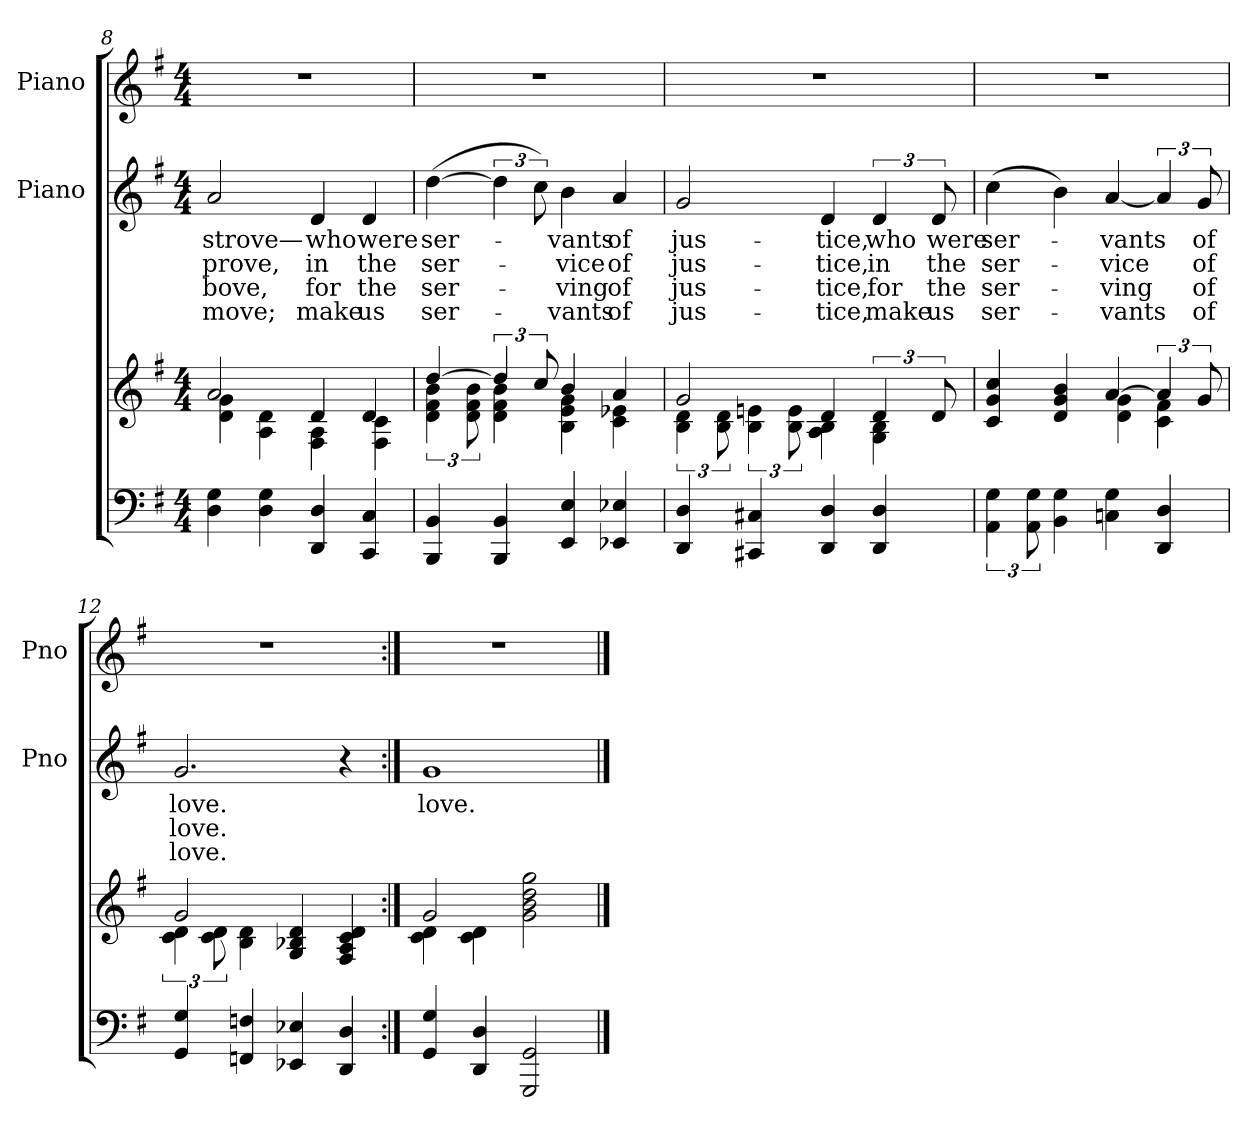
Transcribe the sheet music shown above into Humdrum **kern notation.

**kern	**kern	**kern	**text	**text	**text	**text	**kern
*part3	*part3	*part2	*part2	*part2	*part2	*part2	*part1
*staff4	*staff3	*staff2	*staff2	*staff2	*staff2	*staff2	*staff1
*	*	*I"Piano	*	*	*	*	*I"Piano
*	*	*I'Pno	*	*	*	*	*I'Pno
*clefF4	*clefG2	*clefG2	*	*	*	*	*clefG2
*k[f#]	*k[f#]	*k[f#]	*	*	*	*	*k[f#]
*M4/4	*M4/4	*M4/4	*	*	*	*	*M4/4
=8	=8	=8	=8	=8	=8	=8	=8
*	*^	*	*	*	*	*	*
4D\ 4G\	2a/	4d\ 4g\	2a/	strove—	prove,	-bove,	move;	1r
4D\ 4G\	.	4A\ 4d\	.	.	.	.	.	.
4DD/ 4D/	4d/	4F#\ 4A\	4d/	who	in	for	make	.
4CC/ 4C/	4d/	4F#\ 4c\	4d/	were	the	the	us	.
!!LO:PB:g=z
=9	=9	=9	=9	=9	=9	=9	=9	=9
4BBB/ 4BB/	[4dd/	6d\ 6f#\ 6b\	(>[4dd\	ser-	ser-	ser-	ser-	1r
.	.	12d\ 12f#\ 12b\	.	.	.	.	.	.
4BBB/ 4BB/	6dd/]	4d\ 4f#\ 4b\	6dd\]	.	.	.	.	.
.	12cc/	.	12cc\)	.	.	.	.	.
4EE/ 4E/	4b/	4B\ 4e\ 4g\	4b\	-vants	-vice	-ving	-vants	.
4EE-X/ 4E-X/	4a/	4c\ 4e-X\	4a/	of	of	of	of	.
=10	=10	=10	=10	=10	=10	=10	=10	=10
4DD/ 4D/	2g/	6B\ 6d\	2g/	jus-	jus-	jus-	jus-	1r
.	.	12B\ 12d\	.	.	.	.	.	.
4CC#X/ 4C#X/	.	6B\ 6en\	.	.	.	.	.	.
.	.	12B\ 12e\	.	.	.	.	.	.
4DD/ 4D/	4d/	4A\ 4B\	4d/	-tice,	-tice,	-tice,	-tice,	.
4DD/ 4D/	6d/	4G\ 4B\	6d/	who	in	for	make	.
.	12d/	.	12d/	were	the	the	us	.
!!LO:LB:g=z
=11	=11	=11	=11	=11	=11	=11	=11	=11
6AA\ 6G\	4c/ 4g/ 4cc/	2ryy	(>4cc\	ser-	ser-	ser-	ser-	1r
12AA\ 12G\	.	.	.	.	.	.	.	.
4BB\ 4G\	4d/ 4g/ 4b/	.	4b\)	.	.	.	.	.
4Cn\ 4G\	[4a/	4d\ 4g\	[4a/	-vants	-vice	-ving	-vants	.
4DD/ 4D/	6a/]	4c\ 4f#\	6a/]	.	.	.	.	.
.	12g/	.	12g/	of	of	of	of	.
=12	=12	=12	=12	=12	=12	=12	=12	=12
4GG/ 4G/	2g/	6c\ 6d\	2.g/	love.	love.	love.	.	1r
.	.	12c\ 12d\	.	.	.	.	.	.
4FFn/ 4Fn/	.	4B\ 4d\	.	.	.	.	.	.
4EE-X/ 4E-X/	4G/ 4B-X/ 4d/	2ryy	.	.	.	.	.	.
4DD/ 4D/	4F#/ 4A/ 4c/ 4d/	.	4r	.	.	.	.	.
=13:|!	=13:|!	=13:|!	=13:|!	=13:|!	=13:|!	=13:|!	=13:|!	=13:|!
4GG/ 4G/	2g/	4c\ 4d\	1g	love.	.	.	.	1r
4DD/ 4D/	.	4c\ 4d\	.	.	.	.	.	.
2GGG/ 2GG/	2g\ 2b\ 2dd\ 2gg\	2ryy	.	.	.	.	.	.
*	*v	*v	*	*	*	*	*	*
==	==	==	==	==	==	==	==
*-	*-	*-	*-	*-	*-	*-	*-
